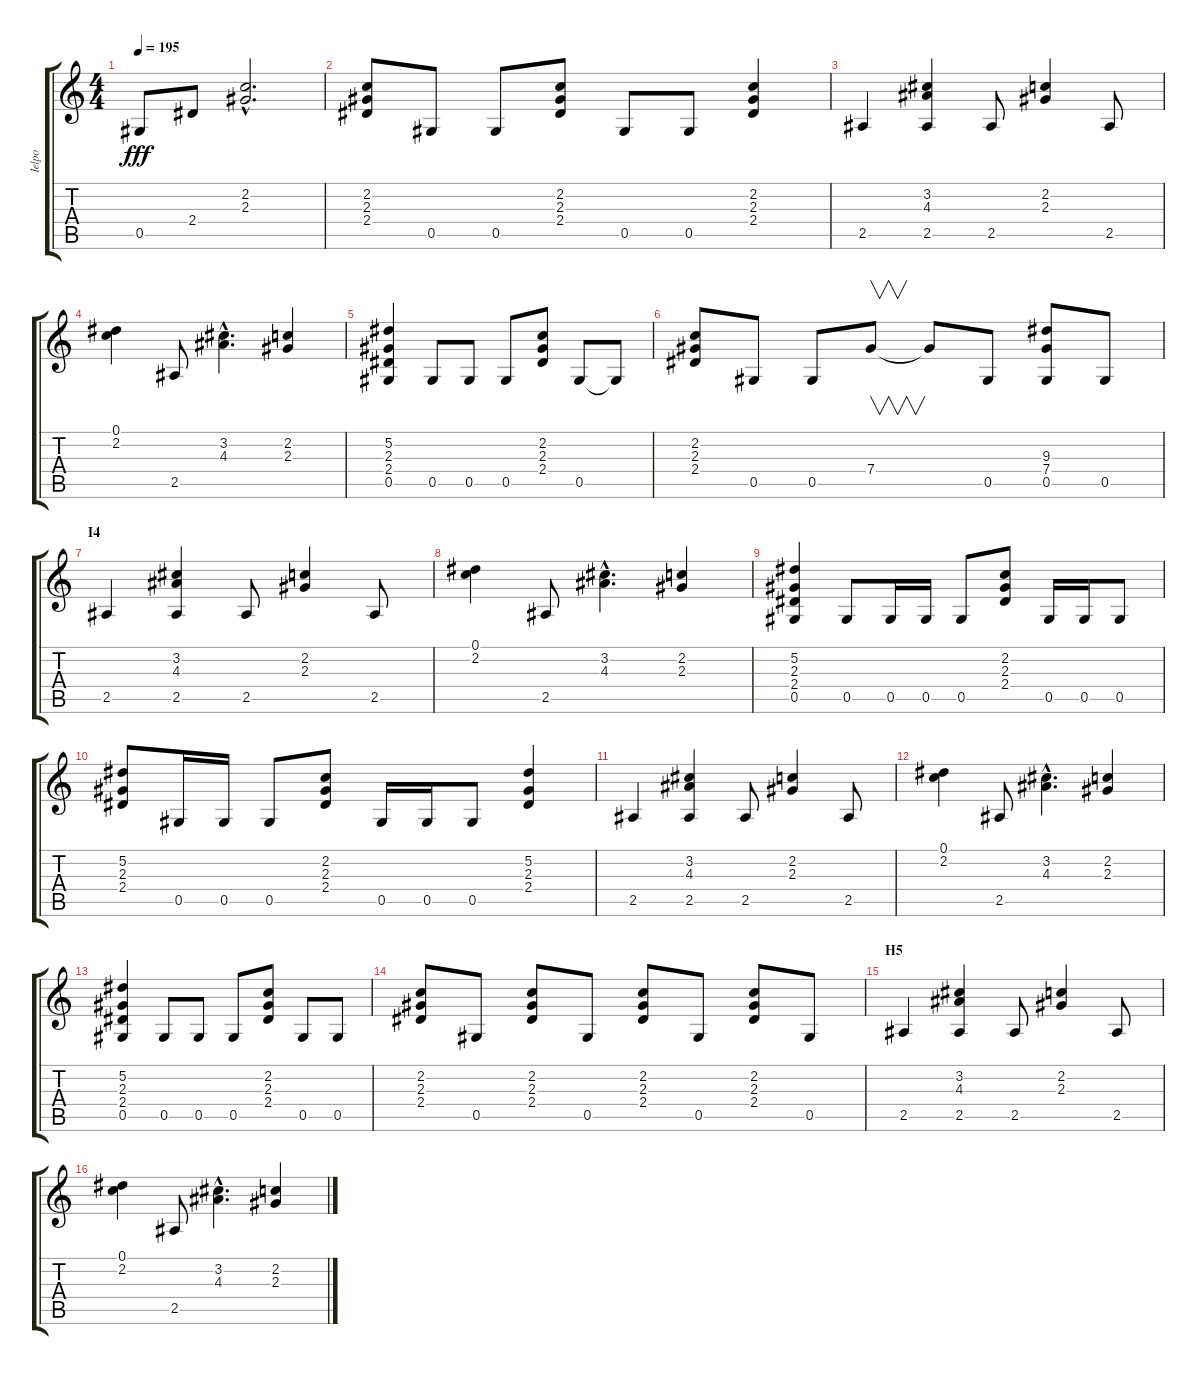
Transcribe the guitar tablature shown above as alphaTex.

\track ("Ielpo" "Ielpo") {instrument distortionguitar}
\staff {score tabs}
\tuning (Eb4 Bb3 Gb3 Db3 Ab2 Eb2) {hide}
\ts (4 4)
\tempo 195
\clef g2
\ks c
0.5.8{dy fff} 2.4.8 (2.2{hac} 2.3{hac}).2{d} |
(2.2 2.3 2.4).8 0.5.8 0.5.8 (2.2 2.3 2.4).8 0.5.8 0.5.8 (2.2 2.3 2.4).4 |
2.5.4 (3.2 4.3 2.5).4 2.5.8 (2.2 2.3).4 2.5.8 |
(0.1 2.2).4 2.5.8 (3.2{hac} 4.3{hac}).4{d} (2.2 2.3).4 |
(5.2 2.3 2.4 0.5).4 0.5.8 0.5.8 0.5.8 (2.2 2.3 2.4).8 0.5.8 0.5{t}.8 |
(2.2 2.3 2.4).8 0.5.8 0.5.8 7.4.8{v} 7.4{t}.8 0.5.8 (9.3 7.4 0.5).8 0.5.8 |
\section ("" "I4")
2.5.4 (3.2 4.3 2.5).4 2.5.8 (2.2 2.3).4 2.5.8 |
(0.1 2.2).4 2.5.8 (3.2{hac} 4.3{hac}).4{d} (2.2 2.3).4 |
(5.2 2.3 2.4 0.5).4 0.5.8 0.5.16 0.5.16 0.5.8 (2.2 2.3 2.4).8 0.5.16 0.5.16 0.5.8 |
(5.2 2.3 2.4).8 0.5.16 0.5.16 0.5.8 (2.2 2.3 2.4).8 0.5.16 0.5.16 0.5.8 (5.2 2.3 2.4).4 |
2.5.4 (3.2 4.3 2.5).4 2.5.8 (2.2 2.3).4 2.5.8 |
(0.1 2.2).4 2.5.8 (3.2{hac} 4.3{hac}).4{d} (2.2 2.3).4 |
(5.2 2.3 2.4 0.5).4 0.5.8 0.5.8 0.5.8 (2.2 2.3 2.4).8 0.5.8 0.5.8 |
(2.2 2.3 2.4).8 0.5.8 (2.2 2.3 2.4).8 0.5.8 (2.2 2.3 2.4).8 0.5.8 (2.2 2.3 2.4).8 0.5.8 |
\section ("" "H5")
2.5.4 (3.2 4.3 2.5).4 2.5.8 (2.2 2.3).4 2.5.8 |
(0.1 2.2).4 2.5.8 (3.2{hac} 4.3{hac}).4{d} (2.2 2.3).4
